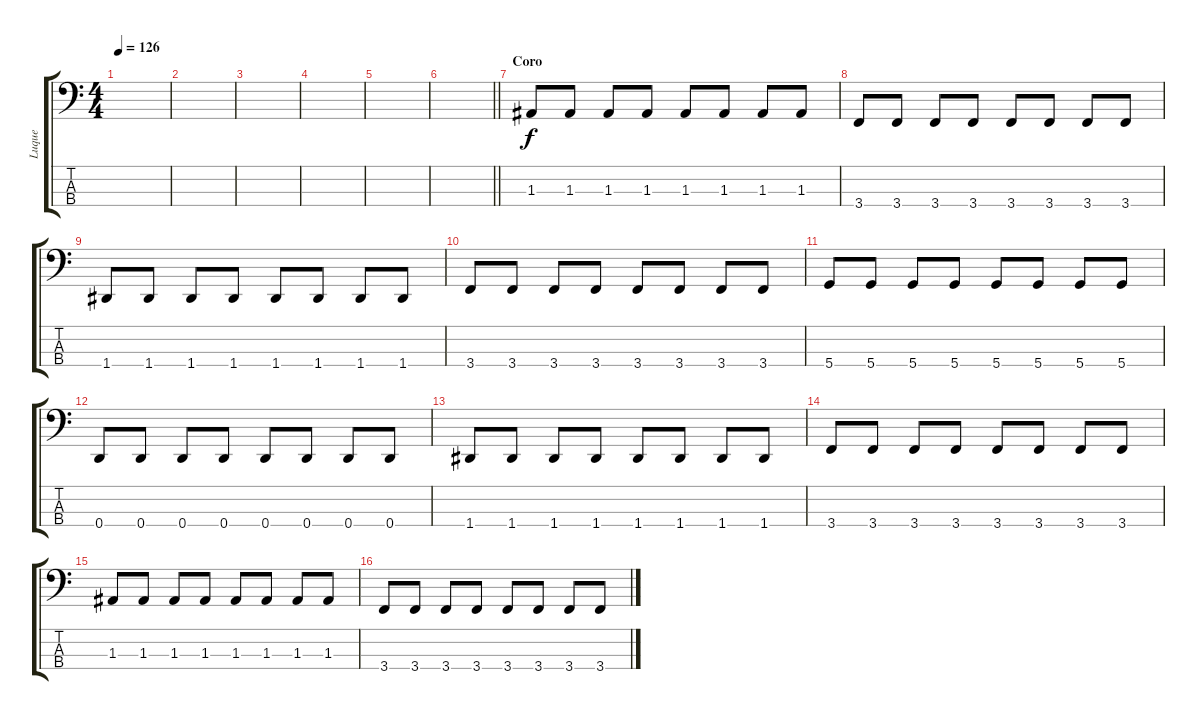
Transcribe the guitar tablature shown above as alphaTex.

\track ("Luque" "Luque") {instrument electricbassfinger}
\staff {score tabs}
\tuning (G2 D2 A1 D1) {hide}
\ts (4 4)
\tempo 126
\clef f4
\ks c
|
|
|
|
|
\barLineRight lightlight
|
\section ("" "Coro")
1.3.8 1.3.8 1.3.8 1.3.8 1.3.8 1.3.8 1.3.8 1.3.8 |
3.4.8 3.4.8 3.4.8 3.4.8 3.4.8 3.4.8 3.4.8 3.4.8 |
1.4.8 1.4.8 1.4.8 1.4.8 1.4.8 1.4.8 1.4.8 1.4.8 |
3.4.8 3.4.8 3.4.8 3.4.8 3.4.8 3.4.8 3.4.8 3.4.8 |
5.4.8 5.4.8 5.4.8 5.4.8 5.4.8 5.4.8 5.4.8 5.4.8 |
0.4.8 0.4.8 0.4.8 0.4.8 0.4.8 0.4.8 0.4.8 0.4.8 |
1.4.8 1.4.8 1.4.8 1.4.8 1.4.8 1.4.8 1.4.8 1.4.8 |
3.4.8 3.4.8 3.4.8 3.4.8 3.4.8 3.4.8 3.4.8 3.4.8 |
1.3.8 1.3.8 1.3.8 1.3.8 1.3.8 1.3.8 1.3.8 1.3.8 |
3.4.8 3.4.8 3.4.8 3.4.8 3.4.8 3.4.8 3.4.8 3.4.8
